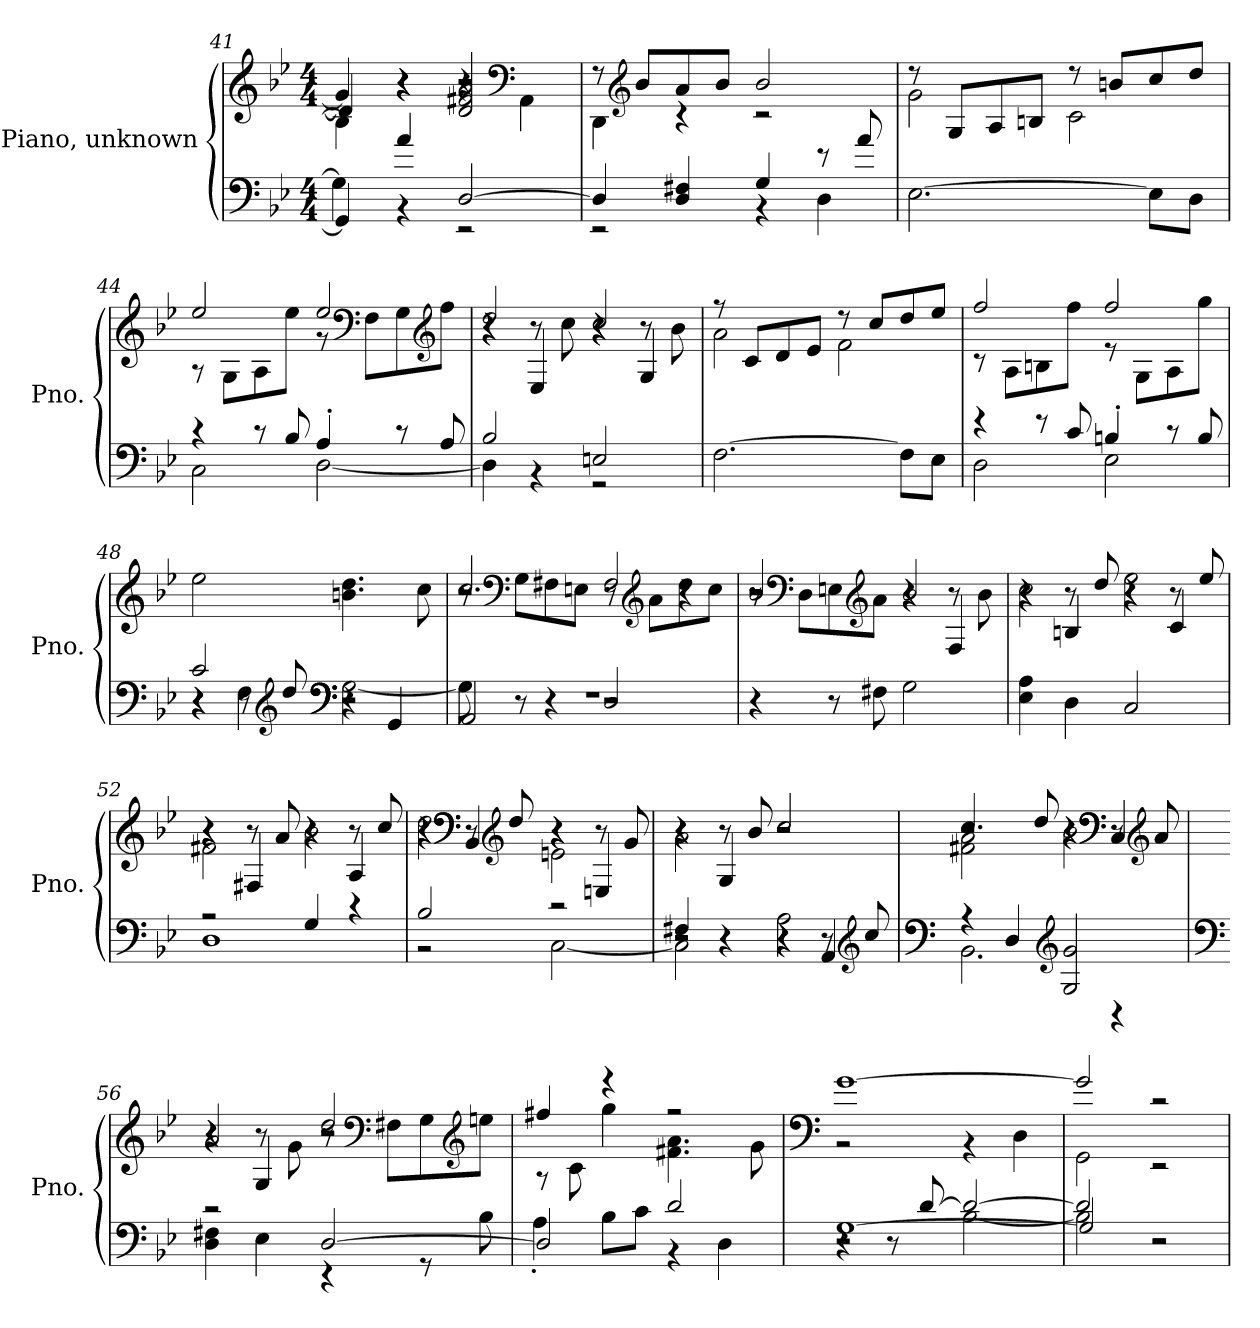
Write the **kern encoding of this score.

**kern	**kern
*part1	*part1
*staff2	*staff1
*I"Piano, unknown	*
*I'Pno.	*
*clefF4	*clefG2
*k[b-e-]	*k[b-e-]
*M4/4	*M4/4
=41	=41
*^	*^
*	*	*	*^
4GG/]	4G\]	4g/]	4B-\]	4d/]
4a/	4r	4r	4r	4r
[2D/	2r	2d/ 2f#X/ 2a/	4r	2r
*	*	*clefF4	*	*
.	.	.	4AA\	.
*	*	*	*v	*v
!!LO:LB:g=z
=42	=42	=42	=42
4D/]	2r	8r	4DD\
*	*	*clefG2	*
.	.	8b-/L	.
4D/ 4F#X/	.	8a/	4r
.	.	8b-/J	.
4G/	4r	2b-/	2r
8r	4D\	.	.
8a/	.	.	.
*v	*v	*	*
=43	=43	=43
[2.E-\	8r	2g\
.	8G/L	.
.	8A/	.
.	8Bn/J	.
.	8r	2c\
.	8bn/L	.
8E-\L]	8cc/	.
8D\J	8dd/J	.
=44	=44	=44
*^	*	*
4r	2C\	2ee-/	8r
.	.	.	8G\L
8r	.	.	8A\
8B-/	.	.	8ee-\J
4A'/	[2D\	2ee-/	8r
*	*	*clefF4	*
.	.	.	8F\L
8r	.	.	8G\
*	*	*clefG2	*
8A/	.	.	8ff\J
=45	=45	=45	=45
*	*	*	*^
2B-/	4D\]	2dd/	4r	4r
.	4r	.	8r	4E-/
.	.	.	8cc\	.
2En/	2r	2cc/	4r	4r
.	.	.	8r	4G/
.	.	.	8b-\	.
*v	*v	*	*	*
*	*	*v	*v
!!LO:LB:g=z
=46	=46	=46
[2.F\	8r	2a\
.	8c/L	.
.	8d/	.
.	8e-/J	.
.	8r	2f\
.	8cc/L	.
8F\L]	8dd/	.
8E-\J	8ee-/J	.
=47	=47	=47
*^	*	*
4r	2D\	2ff/	8r
.	.	.	8A\L
8r	.	.	8Bn\
8c/	.	.	8ff\J
4Bn'/	2E-\	2ff/	8r
.	.	.	8G\L
8r	.	.	8A\
8B/	.	.	8gg\J
*	*	*v	*v
=48	=48	=48
*	*^	*
2c/	4r	4r	2ee-\
.	4F\	8r	.
*clefG2	*	*	*
.	.	8dd/	.
*clefF4	*	*	*
2r	[2G\	4r	4.bn\ 4.dd\
.	.	4GG/	.
.	.	.	8cc\
=49	=49	=49	=49
*	*	*	*^
*	*	*	*	*^
1r	8G\]	2AA/	2.cc/	8r	2r
*	*	*	*clefF4	*	*
.	8r	.	.	8G\L	.
.	4r	.	.	8F#X\	.
.	.	.	.	8En\J	.
.	2r	2D/	.	8r	2F#/
*	*	*	*clefG2	*	*
.	.	.	.	8a\L	.
.	.	.	4r	8dd\	.
.	.	.	.	8cc\J	.
*v	*v	*v	*	*	*
!!LO:LB:g=z	!!	!!
=50	=50	=50	=50
4r	2b-/	8r	2r
*	*clefF4	*	*
.	.	8D\L	.
8r	.	8En\	.
*	*clefG2	*	*
8F#X\	.	8a\J	.
2G\	2b-/	4r	4r
.	.	8r	4F/
.	.	8b-\	.
=51	=51	=51	=51
4E-\ 4A\	4r	2cc\	4r
4D\	8r	.	4Bn/
.	8dd/	.	.
2C/	4r	2ee-\	4r
.	8r	.	4c/
.	8ee-/	.	.
=52	=52	=52	=52
*^	*	*	*
2r	1D	4r	2f#X\	4r
.	.	8r	.	4F#X/
.	.	8a/	.	.
4G/	.	4r	2b-\	4r
4r	.	8r	.	4A/
.	.	8cc/	.	.
=53	=53	=53	=53	=53
2B-/	2r	4r	2dd\	4r
*	*	*clefF4	*	*
.	.	8r	.	4BB-/
*	*	*clefG2	*	*
.	.	8dd/	.	.
2r	[2C\	4r	2en\	4r
.	.	8r	.	4En/
.	.	8g/	.	.
!!LO:PB:g=z	!!	!!
=54	=54	=54	=54	=54
*	*^	*	*	*
4F#X/	2C\]	2r	4r	2a\	4r
4r	.	.	8r	.	4G/
.	.	.	8b-/	.	.
4r	2A\	4r	2cc/	2r	2r
8r	.	4AA/	.	.	.
*clefG2	*	*	*	*	*
8cc/	.	.	.	.	.
*v	*v	*v	*	*	*
=55	=55	=55	=55
*clefF4	*	*	*
*^	*	*	*
4r	2.BB-\	4.cc/	2f#X\ 2a\	2r
4D/	.	.	.	.
.	.	8dd/	.	.
*clefG2	*	*	*	*
2G/ 2g/	.	4r	2b-\	4r
*	*	*clefF4	*	*
.	4r	8r	.	4C/
*	*	*clefG2	*	*
.	.	8a/	.	.
=56	=56	=56	=56	=56
*clefF4	*	*	*	*
2r	4D\ 4F#X\	2a/	4r	4r
.	4E-\	.	8r	4G/
.	.	.	8g\	.
[2D/	4r	2dd/	8r	2r
*	*	*clefF4	*	*
.	.	.	8F#X\L	.
.	8r	.	8G\	.
*	*	*clefG2	*	*
.	8B-\	.	8een\J	.
*	*	*	*v	*v
!!LO:LB:g=z
=57	=57	=57	=57
2D/]	4A'\	4ff#X/	8r
.	.	.	8c\
.	8B-\L	4r	4gg\
.	8c\J	.	.
2d/	4r	2r	4.f#X\ 4.a\
.	4D\	.	.
.	.	.	8g\
*v	*v	*	*
=58	=58	=58
*	*clefF4	*
*^	*	*
*	*^	*	*
4r	2r	[1G	[1g	2r
8r	.	.	.	.
[8d/	.	.	.	.
2d/_	[2B-\	.	.	4r
.	.	.	.	4D\
=59	=59	=59	=59	=59
2d/]	2B-\]	2G/]	2g/]	2GG\
2r	2r	2r	2r	2r
*v	*v	*v	*	*
*	*v	*v
=	=
*-	*-
